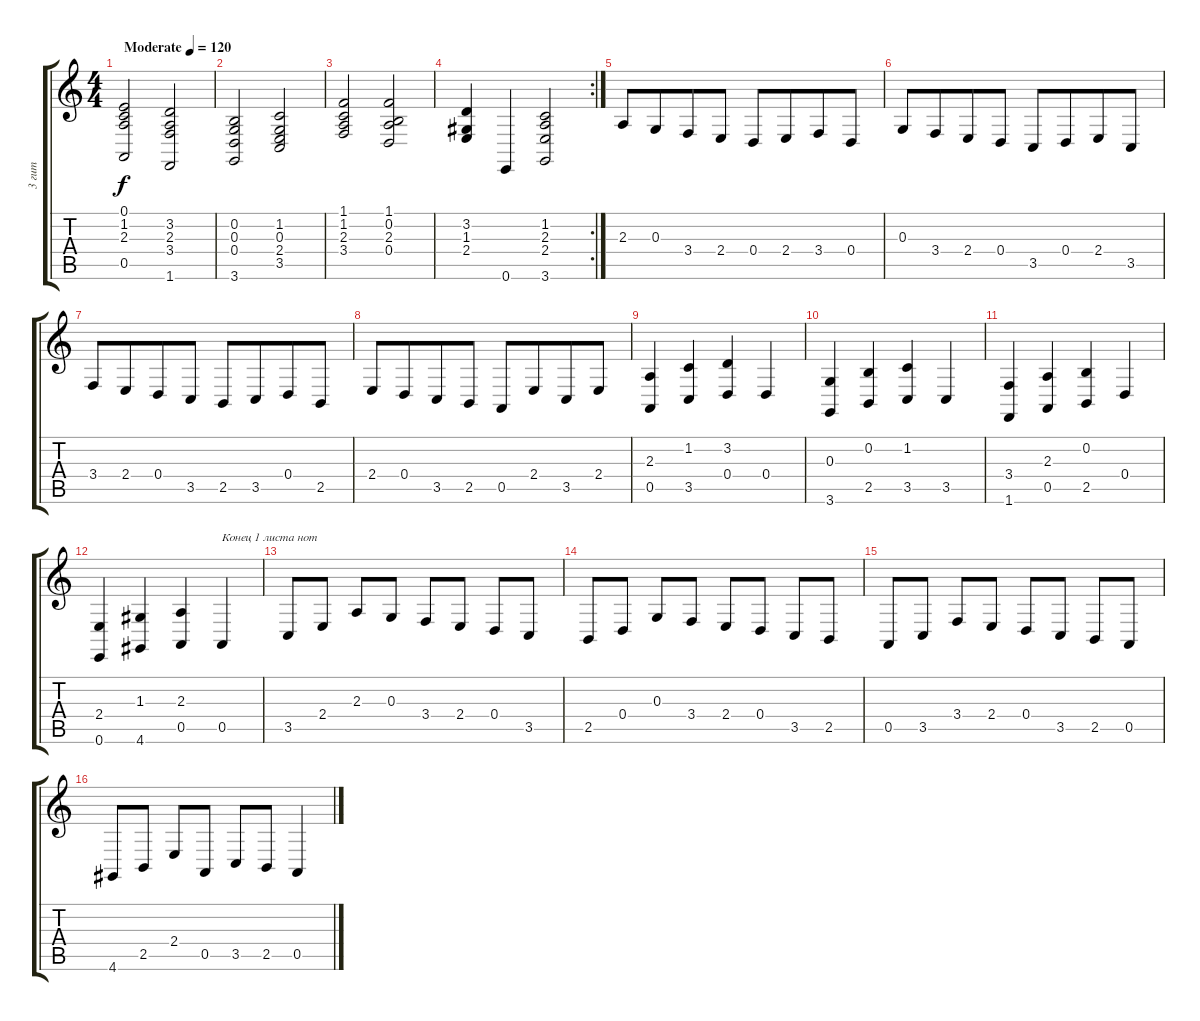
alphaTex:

\track ("3 гит" "3 гит") {instrument accordion}
\staff {score tabs}
\tuning (E4 B3 G3 D3 A2 E2) {hide}
\ts (4 4)
\tempo (120 "Moderate")
\clef g2
\ks c
(0.1 1.2 2.3 0.5).2{dy f instrument accordion} (3.2 2.3 3.4 1.6).2 |
(0.2 0.3 0.4 3.6).2 (1.2 0.3 2.4 3.5).2 |
(1.1 1.2 2.3 3.4).2 (1.1 0.2 2.3 0.4).2 |
\rc 2
(3.2 1.3 2.4).4 0.6.4 (1.2 2.3 2.4 3.6).2 |
2.3.8 0.3.8{beam merge} 3.4.8 2.4.8 0.4.8 2.4.8{beam merge} 3.4.8 0.4.8 |
0.3.8 3.4.8{beam merge} 2.4.8 0.4.8 3.5.8 0.4.8{beam merge} 2.4.8 3.5.8 |
3.4.8 2.4.8{beam merge} 0.4.8 3.5.8 2.5.8 3.5.8{beam merge} 0.4.8 2.5.8 |
2.4.8 0.4.8{beam merge} 3.5.8 2.5.8 0.5.8 2.4.8{beam merge} 3.5.8 2.4.8 |
(2.3 0.5).4 (1.2 3.5).4 (3.2 0.4).4 0.4.4 |
(0.3 3.6).4 (0.2 2.5).4 (1.2 3.5).4 3.5.4 |
(3.4 1.6).4 (2.3 0.5).4 (0.2 2.5).4 0.4.4 |
(2.4 0.6).4 (1.3 4.6).4 (2.3 0.5).4 0.5.4{txt "Конец 1 листа нот"} |
3.5.8 2.4.8 2.3.8 0.3.8 3.4.8 2.4.8 0.4.8 3.5.8 |
2.5.8 0.4.8 0.3.8 3.4.8 2.4.8 0.4.8 3.5.8 2.5.8 |
0.5.8 3.5.8 3.4.8 2.4.8 0.4.8 3.5.8 2.5.8 0.5.8 |
4.6.8 2.5.8 2.4.8 0.5.8 3.5.8 2.5.8 0.5.4
